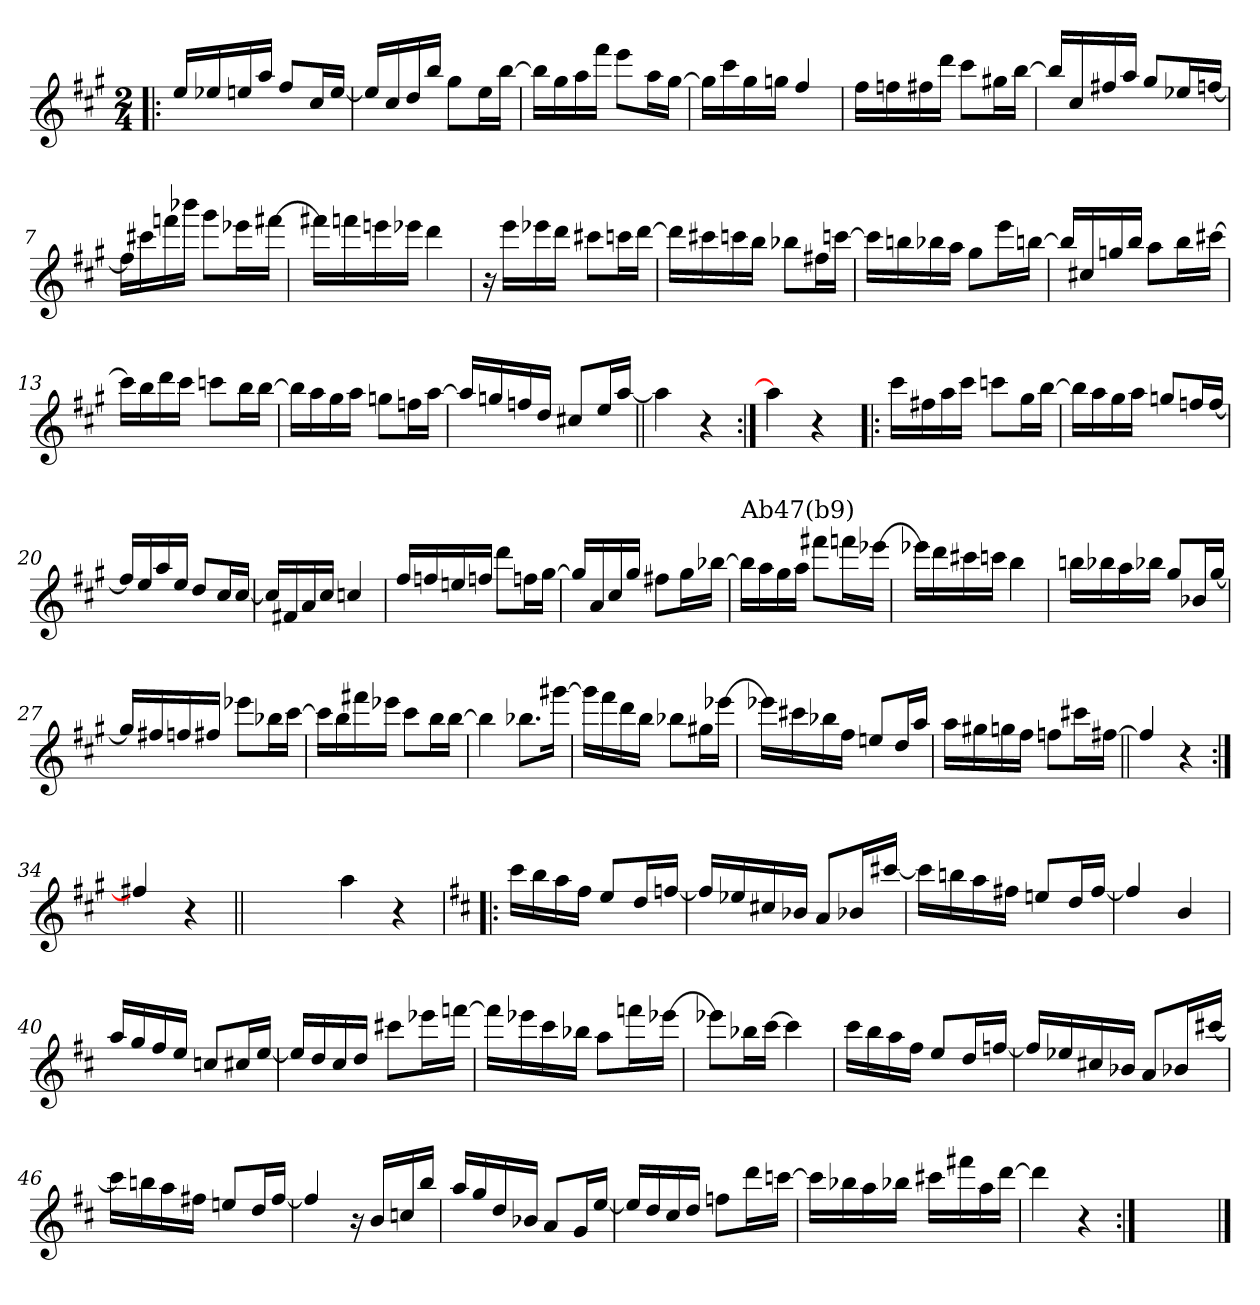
**kern
*part1
*staff1
*clefG2
*k[f#c#g#]
*A:
*M2/4
=1!|:
16ee/LL
16ee-X/
16een/
16aa/JJ
8ff#/L
16cc#/L
[16ee/JJ
=2
16ee/LL]
16cc#/
16dd/
16bb/JJ
8gg#\L
16ee\L
[16bb\JJ
=3
16bb\LL]
16gg#\
16aa\
16fff#\JJ
8eee\L
16aa\L
[16gg#\JJ
=4
16gg#\LL]
16ccc#\
16gg#\
16ggn\JJ
4ff#/
=5
16ff#\LL
16ffn\
16ff#X\
16ddd\JJ
8ccc#\L
16gg#X\L
[16bb\JJ
!!LO:LB:g=z
=6
16bb/LL]
16cc#/
16ff#X/
16aa/JJ
8gg#/L
16ee-X/L
[16ffn/JJ
=7
16ffn\LL]
16ccc#X\
16fffn\
16bbb-X\JJ
8ggg#\L
16eee-X\L
[16fff#X\JJ
=8
16fff#X\LL]
16fffn\
16eeen\
16eee-X\JJ
4ddd\
=9
16r
16eee\LL
16eee-X\
16ddd\JJ
8ccc#X\L
16cccn\L
[16ddd\JJ
!!LO:LB:g=z
=10
16ddd\LL]
16ccc#X\
16cccn\
16bb\JJ
8bb-X\L
16ff#X\L
[16cccn\JJ
=11
16cccn\LL]
16bbn\
16bb-X\
16aa\JJ
8gg#\L
16eee\L
[16bbn\JJ
=12
16bb/LL]
16cc#X/
16ggn/
16bb/JJ
8aa\L
16bb\L
[16ccc#X\JJ
=13
16ccc#\LL]
16bb\
16ddd\
16ccc#\JJ
8cccn\L
16bb\L
[16bb\JJ
=14
16bb\LL]
16aa\
16gg#\
16aa\JJ
8ggn\L
16ffn\L
[16aa\JJ
!!LO:LB:g=z
=15
16aa/LL]
16ggn/
16ffn/
16dd/JJ
8cc#X/L
16ee/L
[16aa/JJ
=16||
4aa\]
4r
=17:|!
4aa\]
4r
=18!|:
16ccc#\LL
16ff#X\
16aa\
16ccc#\JJ
8cccn\L
16gg#\L
[16bb\JJ
=19
16bb\LL]
16aa\
16gg#\
16aa\JJ
8ggn/L
16ffn/L
[16ff/JJ
!!LO:LB:g=z
=20
16ffn/LL]
16ee/
16aa/
16ee/JJ
8dd/L
16cc#/L
[16cc#/JJ
=21
16cc#/LL]
16f#X/
16a/
16cc#/JJ
4ccn/
=22
16ff#/LL
16ffn/
16een/
16ffn/JJ
8ddd\L
16ffn\L
[16gg#\JJ
=23
16gg#/LL]
16a/
16cc#/
16gg#/JJ
8ff#X\L
16gg#\L
[16bb-X\JJ
!!LO:LB:g=z
=24
!LO:TX:a:t=Ab47(b9)
16bb-\LL]
16aa\
16gg#\
16aa\JJ
8fff#X\L
16fffn\L
[16eee-X\JJ
=25
16eee-X\LL]
16ddd\
16ccc#X\
16cccn\JJ
4bb\
=26
16bbn\LL
16bb-X\
16aa\
16bb-X\JJ
8gg#/L
16b-X/L
[16gg#/JJ
=27
16gg#/LL]
16ff#X/
16ffn/
16ff#X/JJ
8eee-X\L
16bb-X\L
[16ccc#\JJ
!!LO:LB:g=z
=28
16ccc#\LL]
16bb\
16fff#X\
16eee-X\JJ
8ccc#\L
16bb\L
[16bb\JJ
=29
4bb\]
8.bb-X\L
[16ggg#X\Jk
=30
16ggg#\LL]
16fff#\
16ddd\
16bb\JJ
8bb-X\L
16gg#X\L
[16eee-X\JJ
=31
16eee-X\LL]
16ccc#X\
16bb-X\
16ff#\JJ
8een/L
16dd/L
16aa/JJ
!!LO:LB:g=z
=32
16aa\LL
16gg#X\
16ggn\
16ff#\JJ
8ffn\L
16ccc#X\L
[16ff#X\JJ
=33||
4ff#/]
4r
=34:|!
4ff#X/]
4r
=34X341||
2ryy
!!LO:LB:g=z
=35-
4aa\
4r
=36!|:
*k[f#c#]
*D:
16ccc#\LL
16bb\
16aa\
16ff#\JJ
8ee/L
16dd/L
[16ffn/JJ
=37
16ffn/LL]
16ee-X/
16cc#X/
16b-X/JJ
8a/L
16b-X/L
[16ccc#X/JJ
=38
16ccc#\LL]
16bbn\
16aa\
16ff#X\JJ
8een/L
16dd/L
[16ff#/JJ
=39
4ff#/]
4b/
!!LO:LB:g=z
=40
16aa/LL
16gg/
16ff#/
16ee/JJ
8ccn/L
16cc#X/L
[16ee/JJ
=41
16ee/LL]
16dd/
16cc#/
16dd/JJ
8ccc#X\L
16eee-X\L
[16fffn\JJ
=42
16fffn\LL]
16eee-X\
16ccc#\
16bb-X\JJ
8aa\L
16fffn\L
[16eee-X\JJ
=43
8eee-X\L]
16bb-X\L
[16ccc#\JJ
4ccc#\]
!!LO:LB:g=z
=44
16ccc#\LL
16bb\
16aa\
16ff#\JJ
8ee/L
16dd/L
[16ffn/JJ
=45
16ffn/LL]
16ee-X/
16cc#X/
16b-X/JJ
8a/L
16b-X/L
[16ccc#X/JJ
=46
16ccc#\LL]
16bbn\
16aa\
16ff#X\JJ
8een/L
16dd/L
[16ff#/JJ
=47
4ff#/]
16r
16b/LL
16ccn/
16bb/JJ
!!LO:LB:g=z
=48
16aa/LL
16gg/
16dd/
16b-X/JJ
8a/L
16g/L
[16ee/JJ
=49
16ee/LL]
16dd/
16cc#/
16dd/JJ
8ffn\L
16ddd\L
[16cccn\JJ
=50
16cccn\LL]
16bb-X\
16aa\
16bb-X\JJ
16ccc#X\LL
16fff#X\
16aa\
[16ddd\JJ
=51
4ddd\]
4r
=52:|!
2ryy
==
*-
